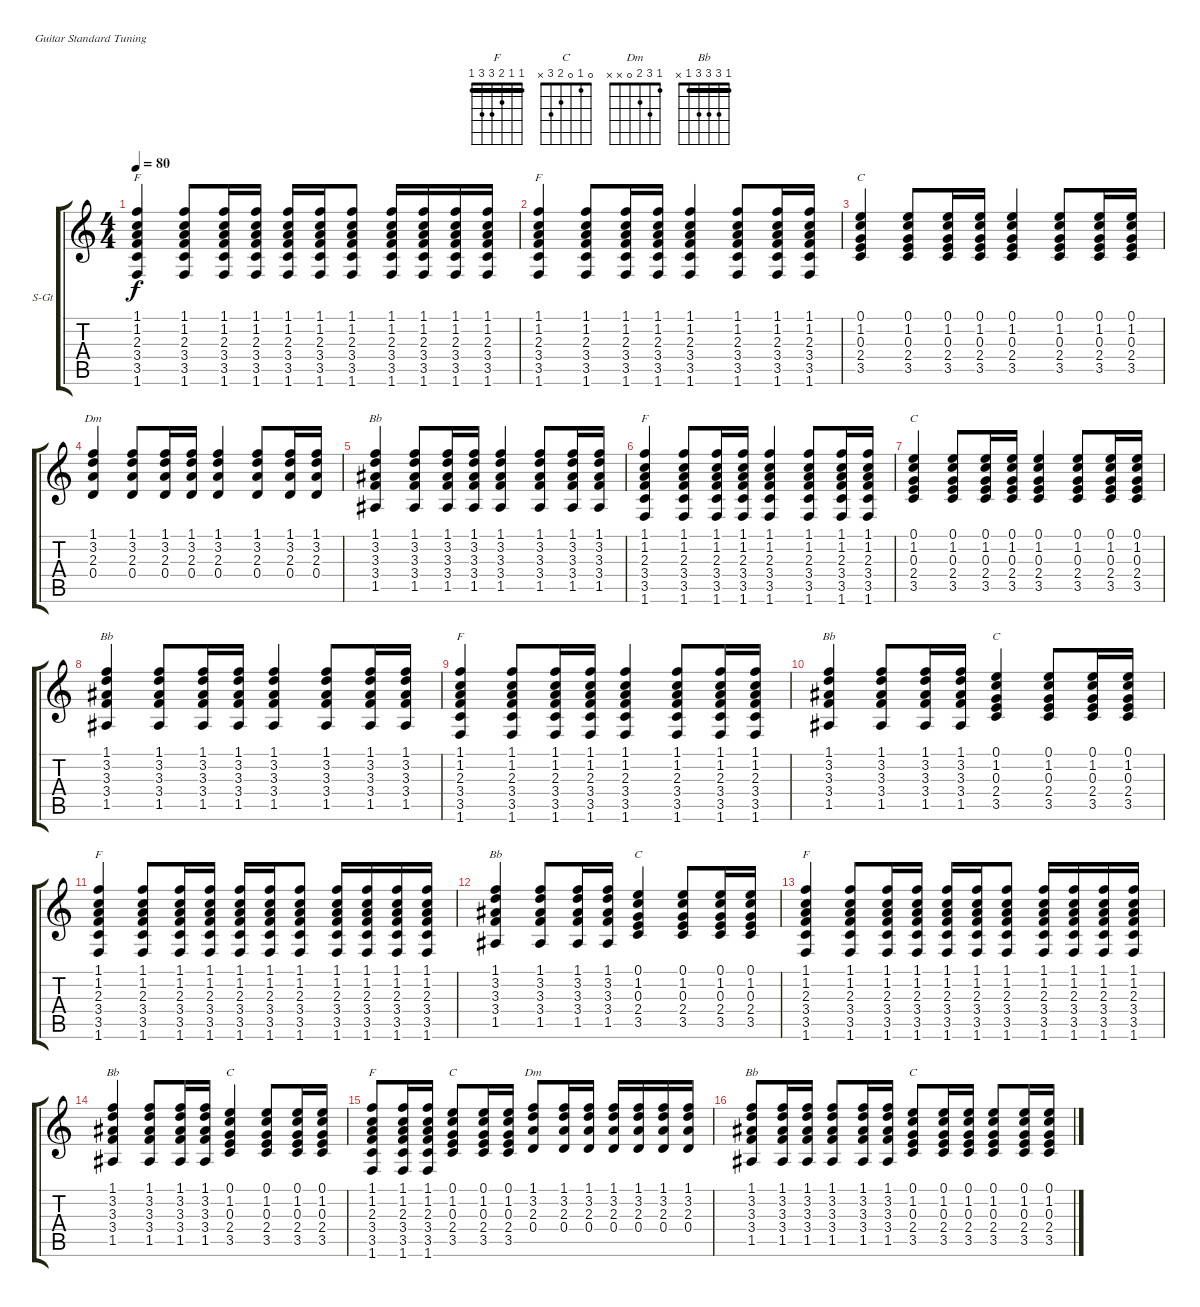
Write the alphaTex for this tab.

\bracketExtendMode groupsimilarinstruments
\firstSystemTrackNameOrientation horizontal
\otherSystemsTrackNameOrientation horizontal
\track ("节奏吉他 (黄家驹)" "S-Gt") {instrument acousticguitarsteel}
\staff {score tabs}
\tuning (E4 B3 G3 D3 A2 E2)
\chord ("F" 1 1 2 3 3 1) {showfingering false barre (1 1)}
\chord ("C" 0 1 0 2 3 x) {showfingering false}
\chord ("Dm" 1 3 2 0 x x) {showfingering false}
\chord ("Bb" 1 3 3 3 1 x) {showfingering false barre 1}
\ts (4 4)
\tempo 80
\clef g2
\ks c
(1.1 1.2 2.3 3.4 3.5 1.6).4{ch "F" dy f} (1.1 1.2 2.3 3.4 3.5 1.6).8 (1.1 1.2 2.3 3.4 3.5 1.6).16 (1.1 1.2 2.3 3.4 3.5 1.6).16 (1.1 1.2 2.3 3.4 3.5 1.6).16 (1.1 1.2 2.3 3.4 3.5 1.6).16 (1.1 1.2 2.3 3.4 3.5 1.6).8 (1.1 1.2 2.3 3.4 3.5 1.6).16 (1.1 1.2 2.3 3.4 3.5 1.6).16 (1.1 1.2 2.3 3.4 3.5 1.6).16 (1.1 1.2 2.3 3.4 3.5 1.6).16 |
(1.1 1.2 2.3 3.4 3.5 1.6).4{ch "F"} (1.1 1.2 2.3 3.4 3.5 1.6).8 (1.1 1.2 2.3 3.4 3.5 1.6).16 (1.1 1.2 2.3 3.4 3.5 1.6).16 (1.1 1.2 2.3 3.4 3.5 1.6).4 (1.1 1.2 2.3 3.4 3.5 1.6).8 (1.1 1.2 2.3 3.4 3.5 1.6).16 (1.1 1.2 2.3 3.4 3.5 1.6).16 |
(0.1 1.2 0.3 2.4 3.5).4{ch "C"} (0.1 1.2 0.3 2.4 3.5).8 (0.1 1.2 0.3 2.4 3.5).16 (0.1 1.2 0.3 2.4 3.5).16 (0.1 1.2 0.3 2.4 3.5).4 (0.1 1.2 0.3 2.4 3.5).8 (0.1 1.2 0.3 2.4 3.5).16 (0.1 1.2 0.3 2.4 3.5).16 |
(1.1 3.2 2.3 0.4).4{ch "Dm"} (1.1 3.2 2.3 0.4).8 (1.1 3.2 2.3 0.4).16 (1.1 3.2 2.3 0.4).16 (1.1 3.2 2.3 0.4).4 (1.1 3.2 2.3 0.4).8 (1.1 3.2 2.3 0.4).16 (1.1 3.2 2.3 0.4).16 |
(1.1 3.2 3.3 3.4 1.5).4{ch "Bb"} (1.1 3.2 3.3 3.4 1.5).8 (1.1 3.2 3.3 3.4 1.5).16 (1.1 3.2 3.3 3.4 1.5).16 (1.1 3.2 3.3 3.4 1.5).4 (1.1 3.2 3.3 3.4 1.5).8 (1.1 3.2 3.3 3.4 1.5).16 (1.1 3.2 3.3 3.4 1.5).16 |
(1.1 1.2 2.3 3.4 3.5 1.6).4{ch "F"} (1.1 1.2 2.3 3.4 3.5 1.6).8 (1.1 1.2 2.3 3.4 3.5 1.6).16 (1.1 1.2 2.3 3.4 3.5 1.6).16 (1.1 1.2 2.3 3.4 3.5 1.6).4 (1.1 1.2 2.3 3.4 3.5 1.6).8 (1.1 1.2 2.3 3.4 3.5 1.6).16 (1.1 1.2 2.3 3.4 3.5 1.6).16 |
(0.1 1.2 0.3 2.4 3.5).4{ch "C"} (0.1 1.2 0.3 2.4 3.5).8 (0.1 1.2 0.3 2.4 3.5).16 (0.1 1.2 0.3 2.4 3.5).16 (0.1 1.2 0.3 2.4 3.5).4 (0.1 1.2 0.3 2.4 3.5).8 (0.1 1.2 0.3 2.4 3.5).16 (0.1 1.2 0.3 2.4 3.5).16 |
(1.1 3.2 3.3 3.4 1.5).4{ch "Bb"} (1.1 3.2 3.3 3.4 1.5).8 (1.1 3.2 3.3 3.4 1.5).16 (1.1 3.2 3.3 3.4 1.5).16 (1.1 3.2 3.3 3.4 1.5).4 (1.1 3.2 3.3 3.4 1.5).8 (1.1 3.2 3.3 3.4 1.5).16 (1.1 3.2 3.3 3.4 1.5).16 |
(1.1 1.2 2.3 3.4 3.5 1.6).4{ch "F"} (1.1 1.2 2.3 3.4 3.5 1.6).8 (1.1 1.2 2.3 3.4 3.5 1.6).16 (1.1 1.2 2.3 3.4 3.5 1.6).16 (1.1 1.2 2.3 3.4 3.5 1.6).4 (1.1 1.2 2.3 3.4 3.5 1.6).8 (1.1 1.2 2.3 3.4 3.5 1.6).16 (1.1 1.2 2.3 3.4 3.5 1.6).16 |
(1.1 3.2 3.3 3.4 1.5).4{ch "Bb"} (1.1 3.2 3.3 3.4 1.5).8 (1.1 3.2 3.3 3.4 1.5).16 (1.1 3.2 3.3 3.4 1.5).16 (0.1 1.2 0.3 2.4 3.5).4{ch "C"} (0.1 1.2 0.3 2.4 3.5).8 (0.1 1.2 0.3 2.4 3.5).16 (0.1 1.2 0.3 2.4 3.5).16 |
(1.1 1.2 2.3 3.4 3.5 1.6).4{ch "F"} (1.1 1.2 2.3 3.4 3.5 1.6).8 (1.1 1.2 2.3 3.4 3.5 1.6).16 (1.1 1.2 2.3 3.4 3.5 1.6).16 (1.1 1.2 2.3 3.4 3.5 1.6).16 (1.1 1.2 2.3 3.4 3.5 1.6).16 (1.1 1.2 2.3 3.4 3.5 1.6).8 (1.1 1.2 2.3 3.4 3.5 1.6).16 (1.1 1.2 2.3 3.4 3.5 1.6).16 (1.1 1.2 2.3 3.4 3.5 1.6).16 (1.1 1.2 2.3 3.4 3.5 1.6).16 |
(1.1 3.2 3.3 3.4 1.5).4{ch "Bb"} (1.1 3.2 3.3 3.4 1.5).8 (1.1 3.2 3.3 3.4 1.5).16 (1.1 3.2 3.3 3.4 1.5).16 (0.1 1.2 0.3 2.4 3.5).4{ch "C"} (0.1 1.2 0.3 2.4 3.5).8 (0.1 1.2 0.3 2.4 3.5).16 (0.1 1.2 0.3 2.4 3.5).16 |
(1.1 1.2 2.3 3.4 3.5 1.6).4{ch "F"} (1.1 1.2 2.3 3.4 3.5 1.6).8 (1.1 1.2 2.3 3.4 3.5 1.6).16 (1.1 1.2 2.3 3.4 3.5 1.6).16 (1.1 1.2 2.3 3.4 3.5 1.6).16 (1.1 1.2 2.3 3.4 3.5 1.6).16 (1.1 1.2 2.3 3.4 3.5 1.6).8 (1.1 1.2 2.3 3.4 3.5 1.6).16 (1.1 1.2 2.3 3.4 3.5 1.6).16 (1.1 1.2 2.3 3.4 3.5 1.6).16 (1.1 1.2 2.3 3.4 3.5 1.6).16 |
(1.1 3.2 3.3 3.4 1.5).4{ch "Bb"} (1.1 3.2 3.3 3.4 1.5).8 (1.1 3.2 3.3 3.4 1.5).16 (1.1 3.2 3.3 3.4 1.5).16 (0.1 1.2 0.3 2.4 3.5).4{ch "C"} (0.1 1.2 0.3 2.4 3.5).8 (0.1 1.2 0.3 2.4 3.5).16 (0.1 1.2 0.3 2.4 3.5).16 |
(1.1 1.2 2.3 3.4 3.5 1.6).8{ch "F"} (1.1 1.2 2.3 3.4 3.5 1.6).16 (1.1 1.2 2.3 3.4 3.5 1.6).16 (0.1 1.2 0.3 2.4 3.5).8{ch "C"} (0.1 1.2 0.3 2.4 3.5).16 (0.1 1.2 0.3 2.4 3.5).16 (1.1 3.2 2.3 0.4).8{ch "Dm"} (1.1 3.2 2.3 0.4).16 (1.1 3.2 2.3 0.4).16 (1.1 3.2 2.3 0.4).16 (1.1 3.2 2.3 0.4).16 (1.1 3.2 2.3 0.4).16 (1.1 3.2 2.3 0.4).16 |
(1.1 3.2 3.3 3.4 1.5).8{ch "Bb"} (1.1 3.2 3.3 3.4 1.5).16 (1.1 3.2 3.3 3.4 1.5).16 (1.1 3.2 3.3 3.4 1.5).8 (1.1 3.2 3.3 3.4 1.5).16 (1.1 3.2 3.3 3.4 1.5).16 (0.1 1.2 0.3 2.4 3.5).8{ch "C"} (0.1 1.2 0.3 2.4 3.5).16 (0.1 1.2 0.3 2.4 3.5).16 (0.1 1.2 0.3 2.4 3.5).8 (0.1 1.2 0.3 2.4 3.5).16 (0.1 1.2 0.3 2.4 3.5).16
